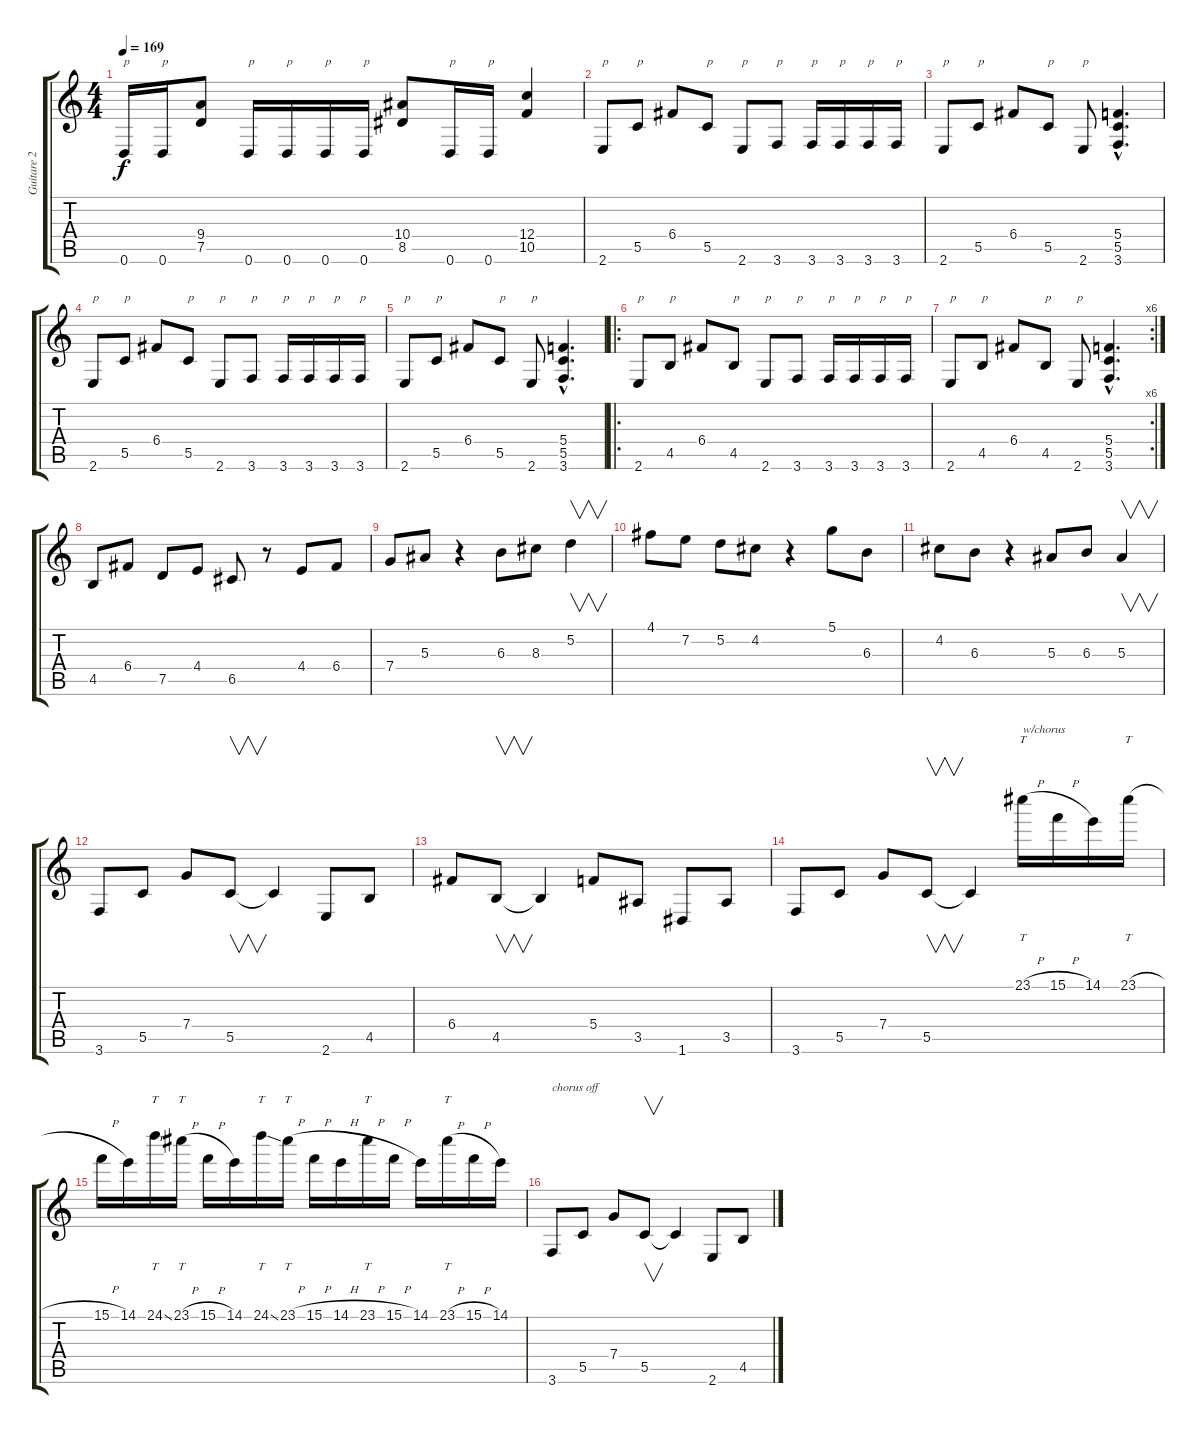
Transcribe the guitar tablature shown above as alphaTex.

\track ("Guitare 2" "Guitare 2") {instrument distortionguitar}
\staff {score tabs}
\tuning (D4 A3 F3 C3 G2 D2) {hide}
\ts (4 4)
\tempo 169
\clef g2
\ks c
0.6.16{txt "p" dy f} 0.6.16{txt "p"} (9.4 7.5).8 0.6.16{txt "p"} 0.6.16{txt "p"} 0.6.16{txt "p"} 0.6.16{txt "p"} (10.4 8.5).8 0.6.16{txt "p"} 0.6.16{txt "p"} (12.4 10.5).4 |
2.6.8{txt "p"} 5.5.8{txt "p"} 6.4.8 5.5.8{txt "p"} 2.6.8{txt "p"} 3.6.8{txt "p"} 3.6.16{txt "p"} 3.6.16{txt "p"} 3.6.16{txt "p"} 3.6.16{txt "p"} |
2.6.8{txt "p"} 5.5.8{txt "p"} 6.4.8 5.5.8{txt "p"} 2.6.8{txt "p"} (5.4{hac} 5.5{hac} 3.6{hac}).4{d} |
2.6.8{txt "p"} 5.5.8{txt "p"} 6.4.8 5.5.8{txt "p"} 2.6.8{txt "p"} 3.6.8{txt "p"} 3.6.16{txt "p"} 3.6.16{txt "p"} 3.6.16{txt "p"} 3.6.16{txt "p"} |
2.6.8{txt "p"} 5.5.8{txt "p"} 6.4.8 5.5.8{txt "p"} 2.6.8{txt "p"} (5.4{hac} 5.5{hac} 3.6{hac}).4{d} |
\ro
2.6.8{txt "p"} 4.5.8{txt "p"} 6.4.8 4.5.8{txt "p"} 2.6.8{txt "p"} 3.6.8{txt "p"} 3.6.16{txt "p"} 3.6.16{txt "p"} 3.6.16{txt "p"} 3.6.16{txt "p"} |
\rc 6
2.6.8{txt "p"} 4.5.8{txt "p"} 6.4.8 4.5.8{txt "p"} 2.6.8{txt "p"} (5.4{hac} 5.5{hac} 3.6{hac}).4{d} |
4.5.8 6.4.8 7.5.8 4.4.8 6.5.8 r.8 4.4.8 6.4.8 |
7.4.8 5.3.8 r.4 6.3.8 8.3.8 5.2.4{v} |
4.1.8 7.2.8 5.2.8 4.2.8 r.4 5.1.8 6.3.8 |
4.2.8 6.3.8 r.4 5.3.8 6.3.8 5.3.4{v} |
3.6.8 5.5.8 7.4.8 5.5.8{v} 5.5{t}.4 2.6.8 4.5.8 |
6.4.8 4.5.8{v} 4.5{t}.4 5.4.8 3.5.8 1.6.8 3.5.8 |
3.6.8 5.5.8 7.4.8 5.5.8{v} 5.5{t}.4 23.1{h}.16{tt txt "w/chorus"} 15.1{h}.16 14.1.16 23.1{h}.16{tt} |
15.1{h}.16 14.1.16 24.1{ss}.16{tt} 23.1{h}.16{tt} 15.1{h}.16 14.1.16 24.1{ss}.16{tt} 23.1{h}.16{tt} 15.1{h}.16 14.1{h}.16 23.1{h}.16{tt} 15.1{h}.16 14.1.16 23.1{h}.16{tt} 15.1{h}.16 14.1.16 |
3.6.8{txt "chorus off"} 5.5.8 7.4.8 5.5.8{v} 5.5{t}.4 2.6.8 4.5.8
